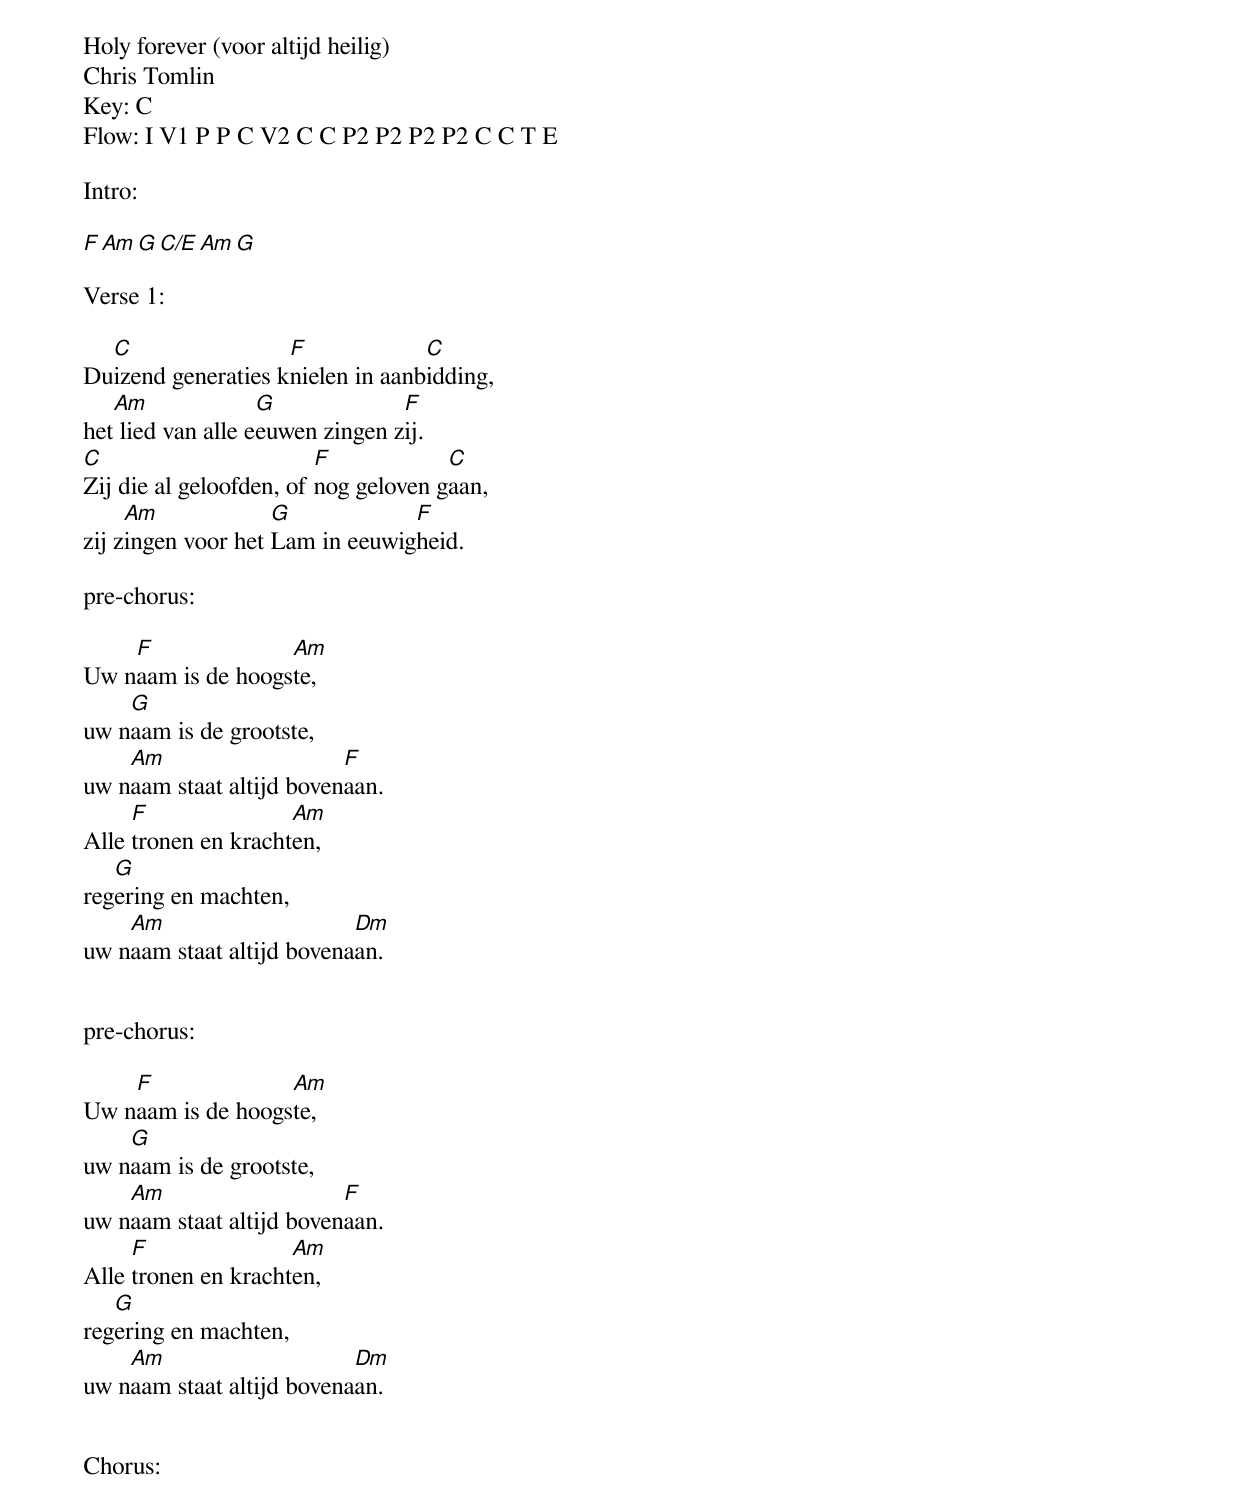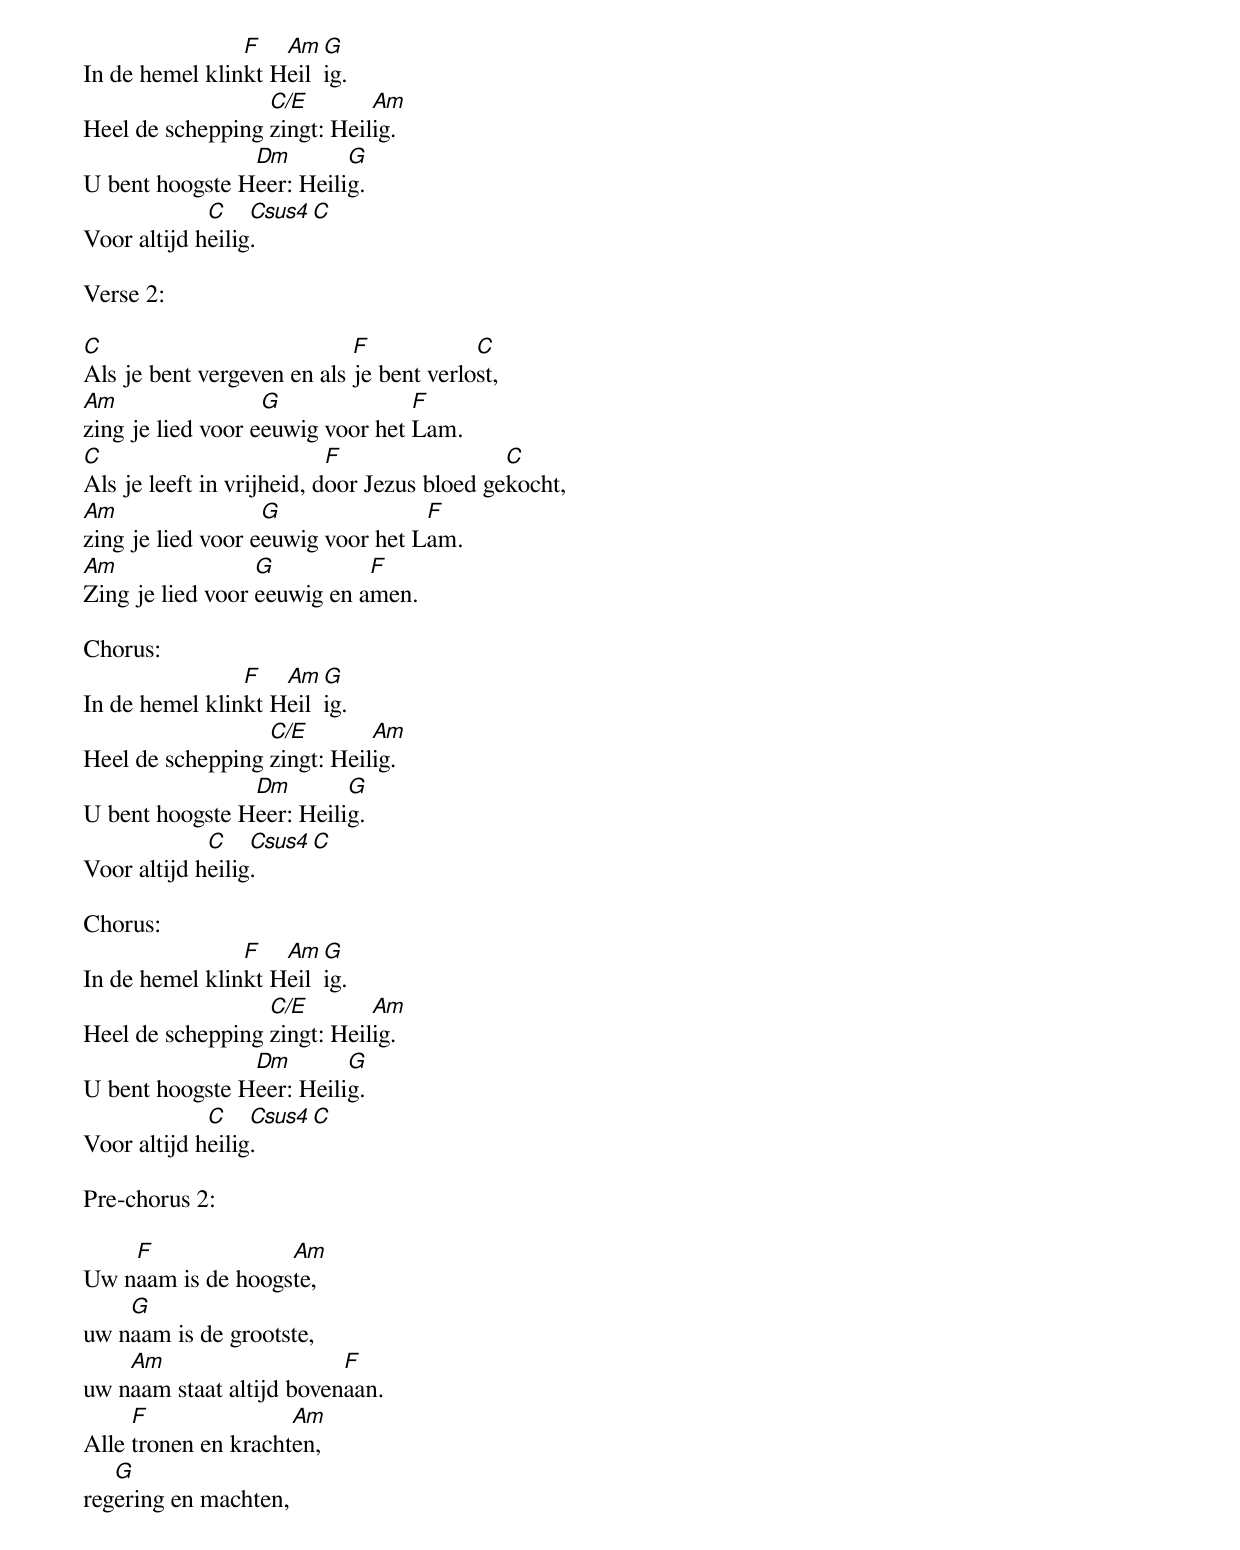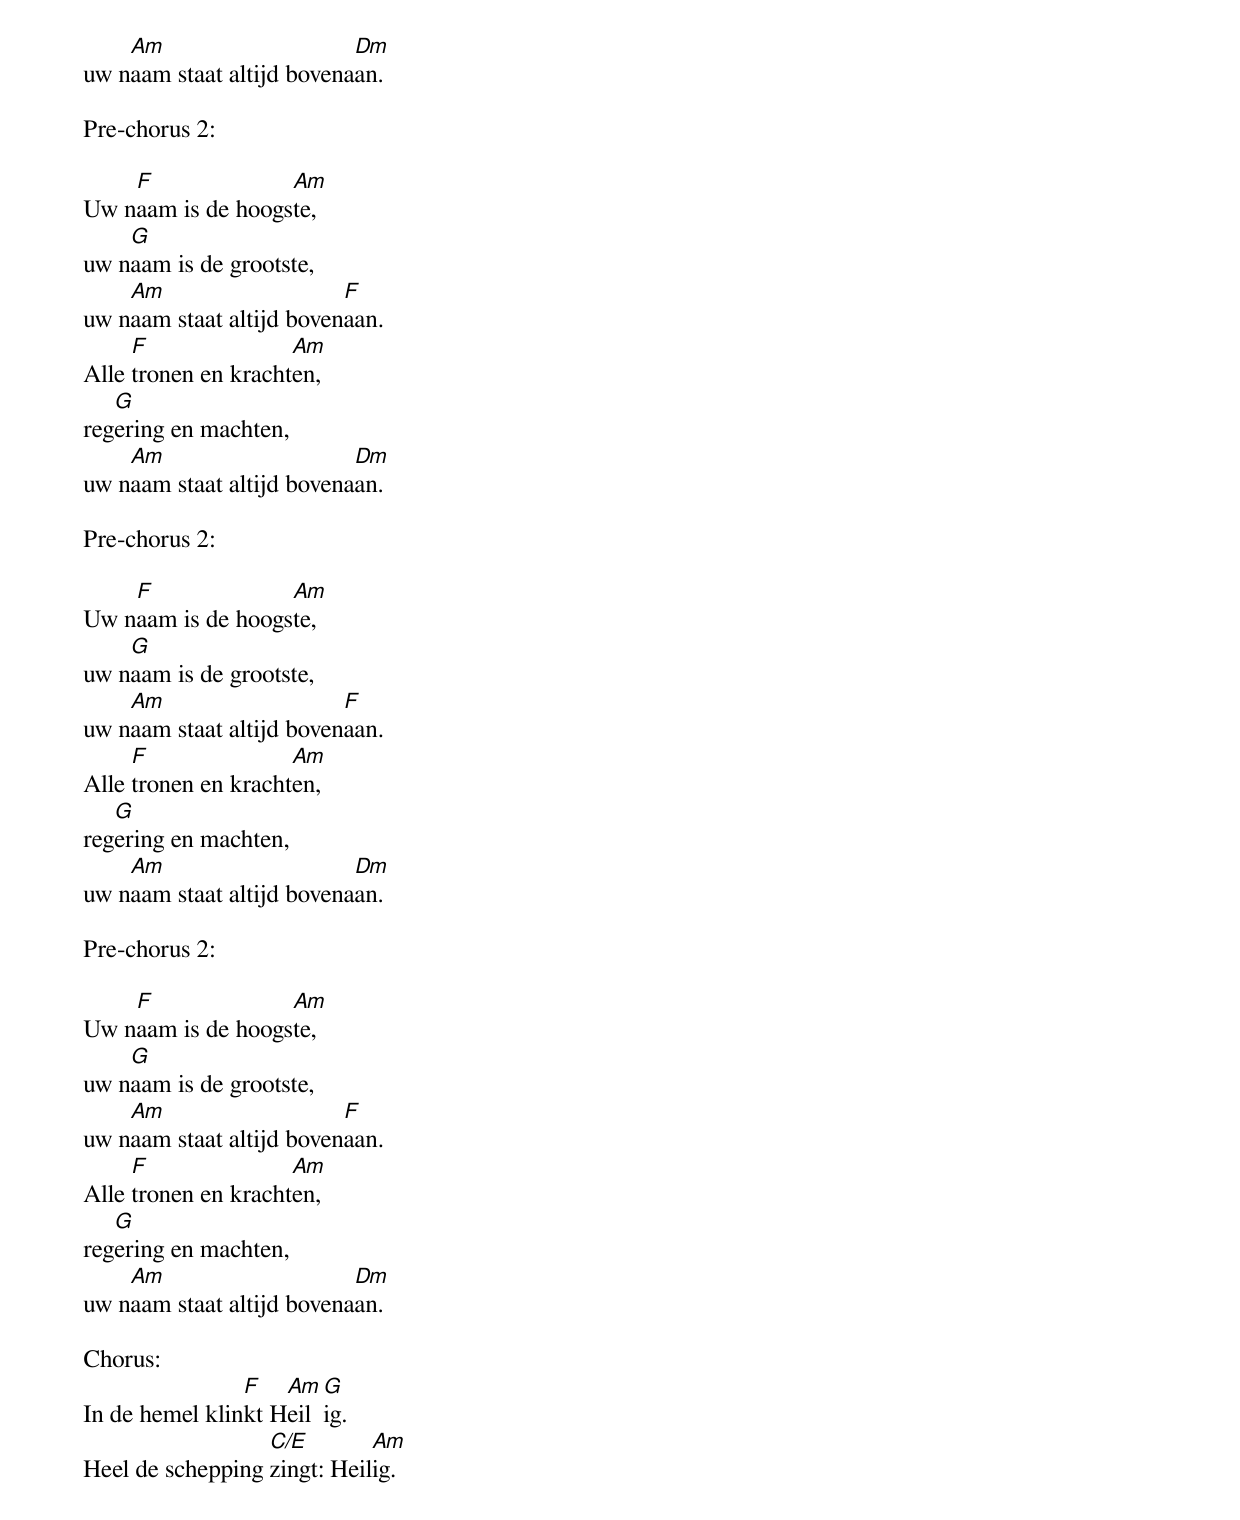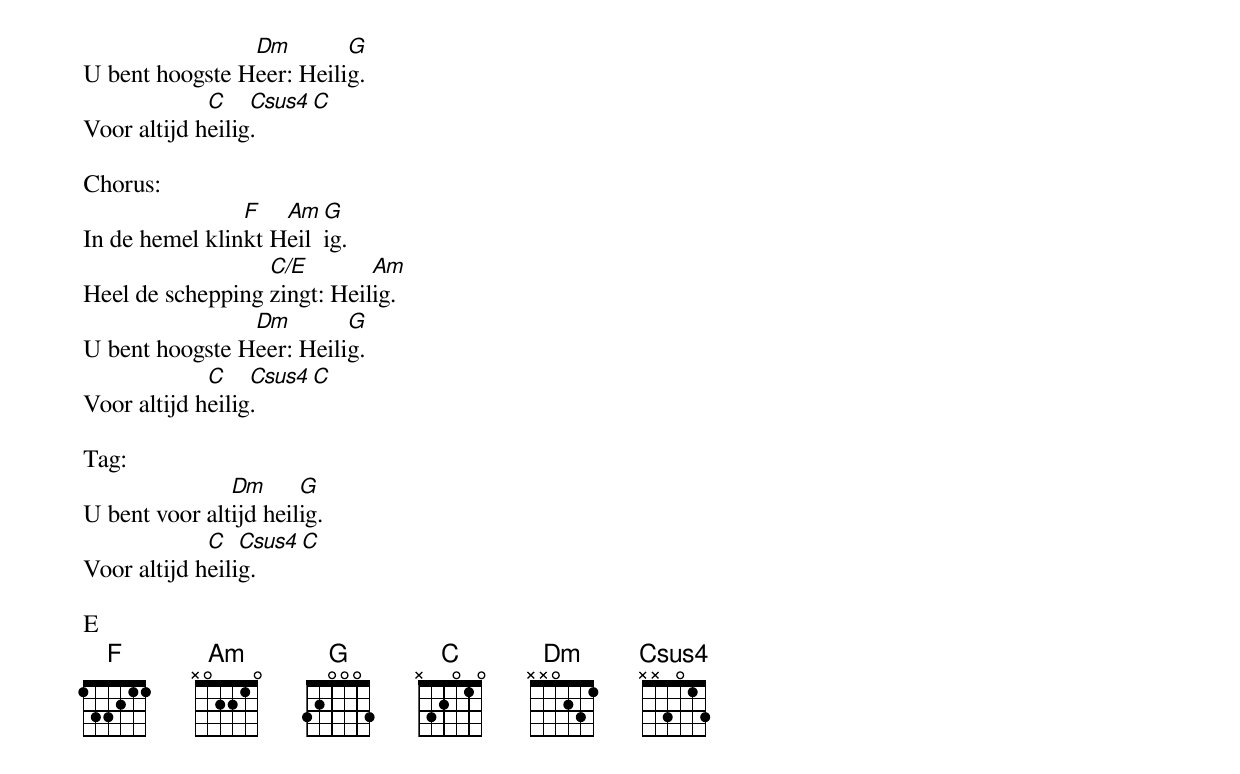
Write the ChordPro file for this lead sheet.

Holy forever (voor altijd heilig)
Chris Tomlin
Key: C
Flow: I V1 P P C V2 C C P2 P2 P2 P2 C C T E

Intro:

[F][Am][G][C/E][Am][G]

Verse 1:

Du[C]izend generaties k[F]nielen in aanb[C]idding,
het[Am] lied van alle e[G]euwen zingen z[F]ij.
[C]Zij die al geloofden, of [F]nog geloven g[C]aan,
zij z[Am]ingen voor het [G]Lam in eeuwig[F]heid.

pre-chorus:

Uw n[F]aam is de hoogs[Am]te,
uw n[G]aam is de grootste,
uw n[Am]aam staat altijd boven[F]aan.
Alle [F]tronen en kracht[Am]en,
reg[G]ering en machten,
uw n[Am]aam staat altijd bovena[Dm]an.


pre-chorus:

Uw n[F]aam is de hoogs[Am]te,
uw n[G]aam is de grootste,
uw n[Am]aam staat altijd boven[F]aan.
Alle [F]tronen en kracht[Am]en,
reg[G]ering en machten,
uw n[Am]aam staat altijd bovena[Dm]an.


Chorus:
In de hemel klin[F]kt H[Am]eil[G]ig.
Heel de schepping [C/E]zingt: Heil[Am]ig.
U bent hoogste H[Dm]eer: Heili[G]g.
Voor altijd h[C]eilig[Csus4].[C]

Verse 2:

[C]Als je bent vergeven en als [F]je bent verlo[C]st,
[Am]zing je lied voor e[G]euwig voor het [F]Lam.
[C]Als je leeft in vrijheid, d[F]oor Jezus bloed ge[C]kocht,
[Am]zing je lied voor e[G]euwig voor het L[F]am.
[Am]Zing je lied voor [G]eeuwig en a[F]men.

Chorus:
In de hemel klin[F]kt H[Am]eil[G]ig.
Heel de schepping [C/E]zingt: Heil[Am]ig.
U bent hoogste H[Dm]eer: Heili[G]g.
Voor altijd h[C]eilig[Csus4].[C]

Chorus:
In de hemel klin[F]kt H[Am]eil[G]ig.
Heel de schepping [C/E]zingt: Heil[Am]ig.
U bent hoogste H[Dm]eer: Heili[G]g.
Voor altijd h[C]eilig[Csus4].[C]

Pre-chorus 2:

Uw n[F]aam is de hoogs[Am]te,
uw n[G]aam is de grootste,
uw n[Am]aam staat altijd boven[F]aan.
Alle [F]tronen en kracht[Am]en,
reg[G]ering en machten,
uw n[Am]aam staat altijd bovena[Dm]an.

Pre-chorus 2:

Uw n[F]aam is de hoogs[Am]te,
uw n[G]aam is de grootste,
uw n[Am]aam staat altijd boven[F]aan.
Alle [F]tronen en kracht[Am]en,
reg[G]ering en machten,
uw n[Am]aam staat altijd bovena[Dm]an.

Pre-chorus 2:

Uw n[F]aam is de hoogs[Am]te,
uw n[G]aam is de grootste,
uw n[Am]aam staat altijd boven[F]aan.
Alle [F]tronen en kracht[Am]en,
reg[G]ering en machten,
uw n[Am]aam staat altijd bovena[Dm]an.

Pre-chorus 2:

Uw n[F]aam is de hoogs[Am]te,
uw n[G]aam is de grootste,
uw n[Am]aam staat altijd boven[F]aan.
Alle [F]tronen en kracht[Am]en,
reg[G]ering en machten,
uw n[Am]aam staat altijd bovena[Dm]an.

Chorus:
In de hemel klin[F]kt H[Am]eil[G]ig.
Heel de schepping [C/E]zingt: Heil[Am]ig.
U bent hoogste H[Dm]eer: Heili[G]g.
Voor altijd h[C]eilig[Csus4].[C]

Chorus:
In de hemel klin[F]kt H[Am]eil[G]ig.
Heel de schepping [C/E]zingt: Heil[Am]ig.
U bent hoogste H[Dm]eer: Heili[G]g.
Voor altijd h[C]eilig[Csus4].[C]

Tag:
U bent voor alt[Dm]ijd heil[G]ig.
Voor altijd h[C]eili[Csus4]g.[C]

E
